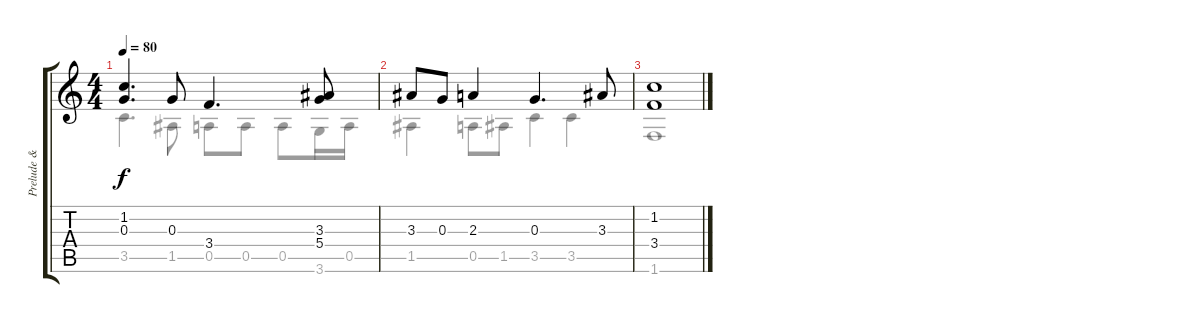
\track ("Prelude & Fugue BWV 553" "Prelude & ") {instrument acousticguitarnylon}
\staff {score tabs}
\tuning (E4 B3 G3 D3 A2 E2) {hide}
\voice
\ts (4 4)
\tempo 80
\clef g2
\ks c
(1.2 0.3).4{d dy f} 0.3.8 3.4.4{d} (3.3 5.4).8 |
3.3.8 0.3.8 2.3.4 0.3.4{d} 3.3.8 |
(1.2 3.4).1
\voice
\clef g2
\ottava regular
\simile none
\ks c
3.5.4{d dy f} 1.5.8 0.5.8 0.5.8 0.5.8 3.6.16 0.5.16 |
1.5.4 0.5.8 1.5.8 3.5.4 3.5.4 |
1.6.1
